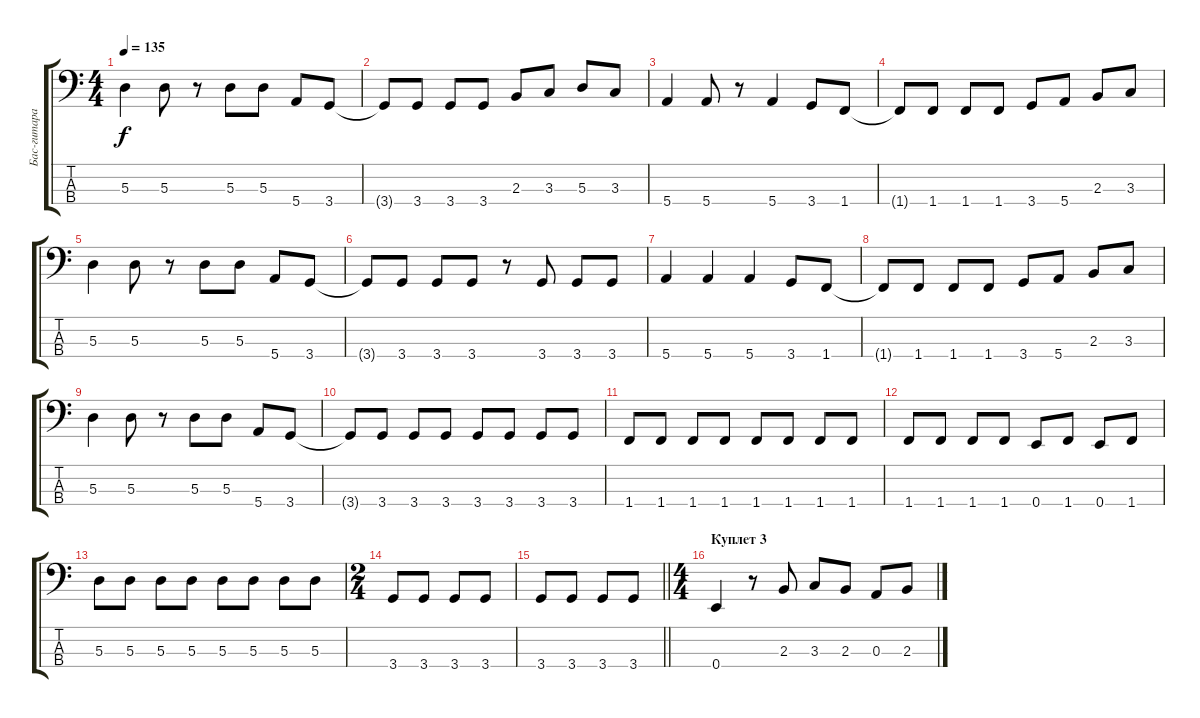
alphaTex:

\track ("Бас-гитара" "Бас-гитара") {instrument electricbassfinger}
\staff {score tabs}
\tuning (G2 D2 A1 E1) {hide}
\ts (4 4)
\tempo 135
\clef f4
\ks c
5.3.4{dy f} 5.3.8 r.8 5.3.8 5.3.8 5.4.8 3.4.8 |
3.4{t}.8 3.4.8 3.4.8 3.4.8 2.3.8 3.3.8 5.3.8 3.3.8 |
5.4.4 5.4.8 r.8 5.4.4 3.4.8 1.4.8 |
1.4{t}.8 1.4.8 1.4.8 1.4.8 3.4.8 5.4.8 2.3.8 3.3.8 |
5.3.4 5.3.8 r.8 5.3.8 5.3.8 5.4.8 3.4.8 |
3.4{t}.8 3.4.8 3.4.8 3.4.8 r.8 3.4.8 3.4.8 3.4.8 |
5.4.4 5.4.4 5.4.4 3.4.8 1.4.8 |
1.4{t}.8 1.4.8 1.4.8 1.4.8 3.4.8 5.4.8 2.3.8 3.3.8 |
5.3.4 5.3.8 r.8 5.3.8 5.3.8 5.4.8 3.4.8 |
3.4{t}.8 3.4.8 3.4.8 3.4.8 3.4.8 3.4.8 3.4.8 3.4.8 |
1.4.8 1.4.8 1.4.8 1.4.8 1.4.8 1.4.8 1.4.8 1.4.8 |
1.4.8 1.4.8 1.4.8 1.4.8 0.4.8 1.4.8 0.4.8 1.4.8 |
5.3.8 5.3.8 5.3.8 5.3.8 5.3.8 5.3.8 5.3.8 5.3.8 |
\ts (2 4)
3.4.8 3.4.8 3.4.8 3.4.8 |
\barLineRight lightlight
3.4.8 3.4.8 3.4.8 3.4.8 |
\ts (4 4)
\section ("" "Куплет 3")
0.4.4 r.8 2.3.8 3.3.8 2.3.8 0.3.8 2.3.8
